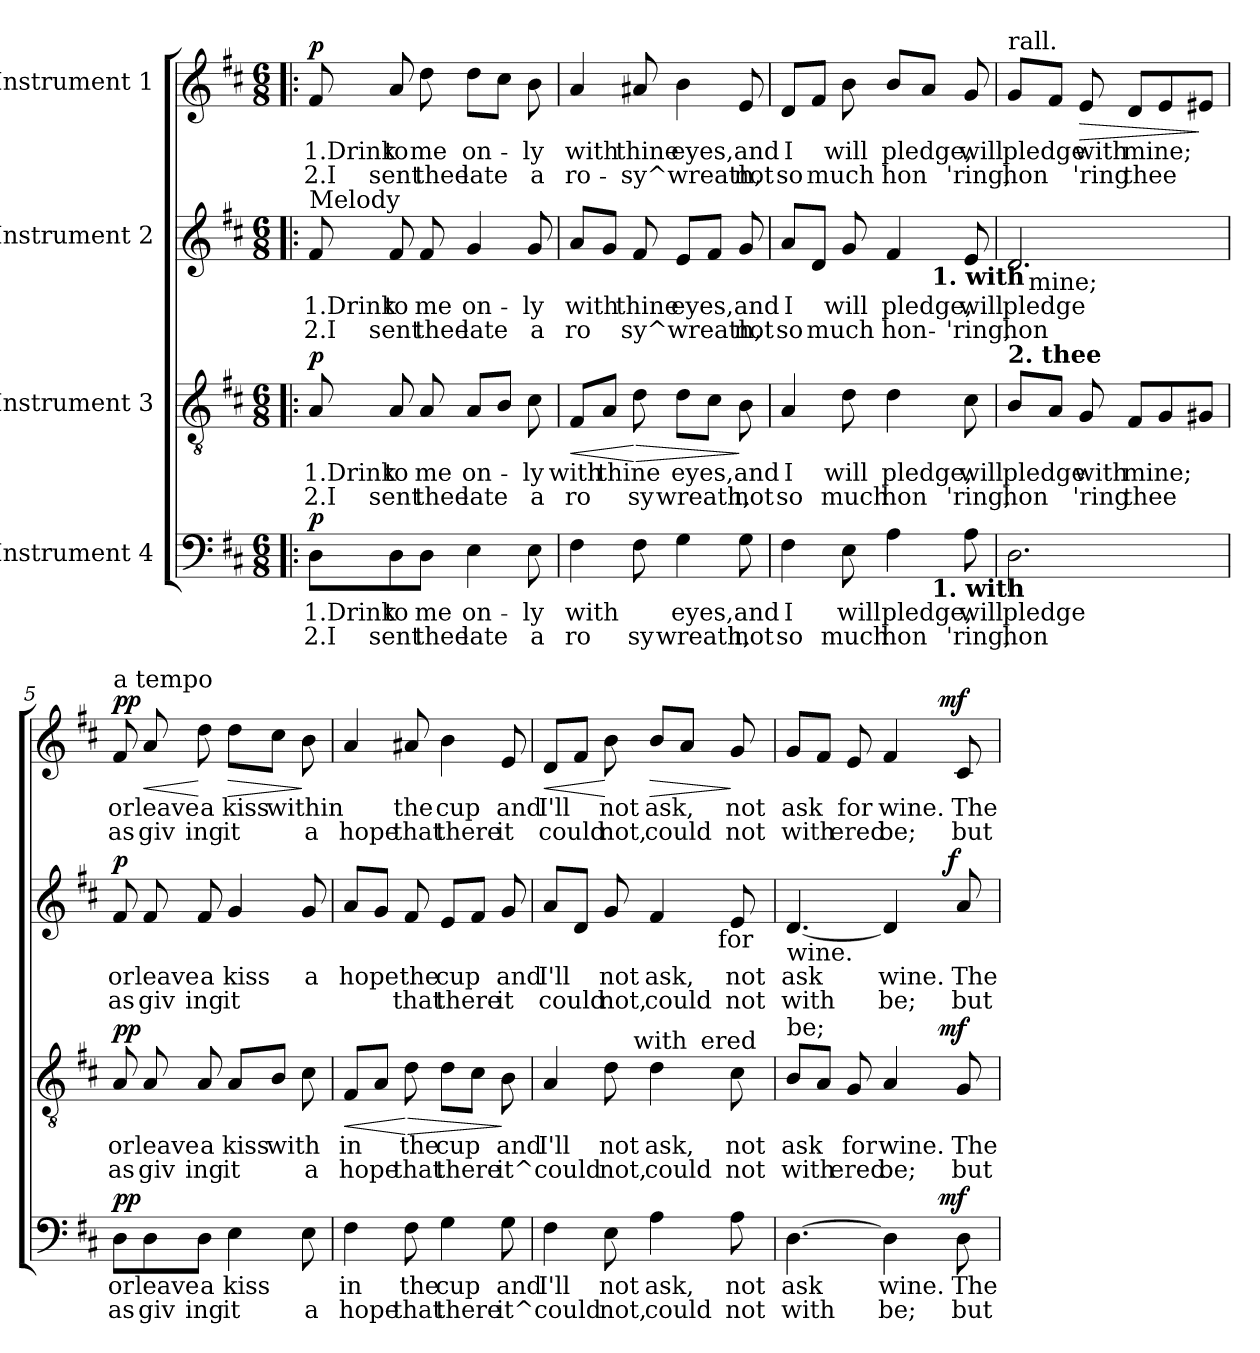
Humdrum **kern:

**kern	**text	**text	**dynam	**kern	**text	**text	**dynam	**kern	**text	**text	**dynam	**kern	**text	**text	**dynam
*part4	*part4	*part4	*part4	*part3	*part3	*part3	*part3	*part2	*part2	*part2	*part2	*part1	*part1	*part1	*part1
*staff4	*staff4	*staff4	*staff4	*staff3	*staff3	*staff3	*staff3	*staff2	*staff2	*staff2	*staff2	*staff1	*staff1	*staff1	*staff1
*I"Instrument 4	*	*	*	*I"Instrument 3	*	*	*	*I"Instrument 2	*	*	*	*I"Instrument 1	*	*	*
!!LO:PB:g=z
*stria5	*	*	*	*stria5	*	*	*	*stria5	*	*	*	*stria5	*	*	*
*clefF4	*	*	*	*clefGv2	*	*	*	*clefG2	*	*	*	*clefG2	*	*	*
*k[f#c#]	*	*	*	*k[f#c#]	*	*	*	*k[f#c#]	*	*	*	*k[f#c#]	*	*	*
*D:	*	*	*	*D:	*	*	*	*D:	*	*	*	*D:	*	*	*
*M6/8	*	*	*	*M6/8	*	*	*	*M6/8	*	*	*	*M6/8	*	*	*
=1!|:	=1!|:	=1!|:	=1!|:	=1!|:	=1!|:	=1!|:	=1!|:	=1!|:	=1!|:	=1!|:	=1!|:	=1!|:	=1!|:	=1!|:	=1!|:
!	!	!	!	!	!	!	!	!LO:TX:a:t=Melody	!	!	!	!	!	!	!
!	!LO:LY:a:rj	!LO:LY:a:rj	!LO:DY:b	!	!LO:LY:b:rj	!LO:LY:b:rj	!LO:DY:a	!	!LO:LY:a:rj	!LO:LY:a:rj	!	!	!LO:LY:b:rj	!LO:LY:b:rj	!LO:DY:a
8D\L	1.Drink	2.I	p	8A/	1.Drink	2.I	p	8f#/	1.Drink	2.I	.	8f#/	1.Drink	2.I	p
!	!LO:LY:a:rj	!LO:LY:a:rj	!	!	!LO:LY:b:rj	!LO:LY:b:rj	!	!	!LO:LY:a:rj	!LO:LY:a:rj	!	!	!LO:LY:b:rj	!LO:LY:b:rj	!
8D\	to	sent	.	8A/	to	sent	.	8f#/	to	sent	.	8a/	to	sent	.
!	!LO:LY:a:rj	!LO:LY:a:rj	!	!	!LO:LY:b:rj	!LO:LY:b:rj	!	!	!LO:LY:a:rj	!LO:LY:a:rj	!	!	!LO:LY:b:rj	!LO:LY:b:rj	!
8D\J	me	thee	.	8A/	me	thee	.	8f#/	me	thee	.	8dd\	me	thee	.
!	!LO:LY:a:rj	!LO:LY:a:rj	!	!	!LO:LY:b:rj	!LO:LY:b:rj	!	!	!LO:LY:a:rj	!LO:LY:a:rj	!	!	!LO:LY:b:rj	!LO:LY:b:rj	!
4E\	on-	-late	.	8A/L	on-	-late	.	4g/	on-	-late	.	8dd\L	on-	-late	.
!	!	!	!	!	!LO:LY:b:rj	!LO:LY:b:rj	!	!	!	!	!	!	!LO:LY:b:rj	!LO:LY:b:rj	!
.	.	.	.	8B/J	.	.	.	.	.	.	.	8cc#\J	.	.	.
!	!LO:LY:a:rj	!LO:LY:a:rj	!	!	!LO:LY:b:rj	!LO:LY:b:rj	!	!	!LO:LY:a:rj	!LO:LY:a:rj	!	!	!LO:LY:b:rj	!LO:LY:b:rj	!
8E\	ly	a	.	8c#\	ly	a	.	8g/	ly	a	.	8b\	ly	a	.
=2	=2	=2	=2	=2	=2	=2	=2	=2	=2	=2	=2	=2	=2	=2	=2
!	!LO:LY:a:rj	!LO:LY:a:rj	!	!	!LO:LY:b:rj	!LO:LY:b:rj	!LO:HP:b	!	!LO:LY:a:rj	!LO:LY:a:rj	!	!	!LO:LY:b:rj	!LO:LY:b:rj	!
4F#\	with	ro	.	8F#/L	with	ro	<	8a/L	with	ro-	.	4a/	with	ro-	.
!	!	!	!	!	!LO:LY:b:rj	!LO:LY:b:rj	!	!	!LO:LY:a:rj	!LO:LY:a:rj	!	!	!	!	!
.	.	.	.	8A/J	thine	.	.	8g/J	--	-	.	.	.	.	.
!	!LO:LY:a:rj	!LO:LY:a:rj	!	!	!LO:LY:b:rj	!LO:LY:b:rj	!LO:HP:n=1:b	!	!LO:LY:a:rj	!LO:LY:a:rj	!	!	!LO:LY:b:rj	!LO:LY:b:rj	!
8F#\	.	sy	.	8d\	.	sy	[ >	8f#/	thine	sy^wreath,	.	8a#X/	-thine	sy^wreath,	.
!	!LO:LY:a:rj	!LO:LY:a:rj	!	!	!LO:LY:b:rj	!LO:LY:b:rj	!	!	!LO:LY:a:rj	!LO:LY:a:rj	!	!	!LO:LY:b:rj	!LO:LY:b:rj	!
4G\	eyes,	wreath,	.	8d\L	eyes,	wreath,	.	8e/L	eyes,	.	.	4b\	eyes,	.	.
!	!	!	!	!	!LO:LY:b:rj	!LO:LY:b:rj	!	!	!LO:LY:a:rj	!LO:LY:a:rj	!	!	!	!	!
.	.	.	.	8c#\J	.	.	.	8f#/J	.	.	.	.	.	.	.
!	!LO:LY:a:rj	!LO:LY:a:rj	!	!	!LO:LY:b:rj	!LO:LY:b:rj	!	!	!LO:LY:a:rj	!LO:LY:a:rj	!	!	!LO:LY:b:rj	!LO:LY:b:rj	!
8G\	and	not	.	8B\	and	not	]	8g/	and	not	.	8e/	and	not	.
=3	=3	=3	=3	=3	=3	=3	=3	=3	=3	=3	=3	=3	=3	=3	=3
!	!LO:LY:a:rj	!LO:LY:a:rj	!	!	!LO:LY:b:rj	!LO:LY:b:rj	!	!	!LO:LY:a:rj	!LO:LY:a:rj	!	!	!LO:LY:b:rj	!LO:LY:b:rj	!
*^	*	*	*	*	*	*	*	*^	*	*	*	*	*	*	*
4F#\	2ryy	I	so	.	4A/	I	so	.	8a/L	2ryy	I	so	.	8d/L	I	so	.
!	!	!	!	!	!	!	!	!	!	!	!LO:LY:a:rj	!LO:LY:a:rj	!	!	!LO:LY:b:rj	!LO:LY:b:rj	!
.	.	.	.	.	.	.	.	.	8d/J	.	.	much	.	8f#/J	.	much	.
!	!	!LO:LY:a:rj	!LO:LY:a:rj	!	!	!LO:LY:b:rj	!LO:LY:b:rj	!	!	!	!LO:LY:a:rj	!LO:LY:a:rj	!	!	!LO:LY:b:rj	!LO:LY:b:rj	!
8E\	.	will	much	.	8d\	will	much	.	8g/	.	will	.	.	8b\	will	.	.
!	!	!LO:LY:a:rj	!LO:LY:a:rj	!	!	!LO:LY:b:rj	!LO:LY:b:rj	!	!	!	!LO:LY:a:rj	!LO:LY:a:rj	!	!	!LO:LY:b:rj	!LO:LY:b:rj	!
4A\	.	pledge,	hon	.	4d\	pledge,	hon	.	4f#/	.	pledge,	hon-	.	8b/L	pledge,	hon-	.
!	!	!	!	!	!	!	!	!	!	!	!	!	!	!	!LO:LY:b:rj	!LO:LY:b:rj	!
.	64ryy	.	.	.	.	.	.	.	.	64ryy	.	.	.	8a/J	--	-	.
!	!	!	!	!	!	!	!	!	!	!LO:TX:b:B:t=1. with	!	!	!	!	!	!	!
!	!LO:TX:b:B:t=1. with	!	!	!	!	!	!	!	!	!	!	!	!	!	!	!	!
.	8...ryy	.	.	.	.	.	.	.	.	8...ryy	.	.	.	.	.	.	.
!	!	!LO:LY:a:rj	!LO:LY:a:rj	!	!	!LO:LY:b:rj	!LO:LY:b:rj	!	!	!	!LO:LY:a:rj	!LO:LY:a:rj	!	!	!LO:LY:b:rj	!LO:LY:b:rj	!
8A\	.	will	'ring,	.	8c#\	will	'ring,	.	8e/	.	-will	'ring,	.	8g/	will	'ring,	.
!!LO:PB:g=z
=4	=4	=4	=4	=4	=4	=4	=4	=4	=4	=4	=4	=4	=4	=4	=4	=4	=4
!	!	!	!	!	!	!	!	!	!	!	!	!	!	!LO:TX:a:t=rall.	!	!	!
!	!	!	!	!	!LO:TX:a:B:t=2. thee	!	!	!	!	!	!	!	!	!	!	!	!
!	!	!LO:LY:a:rj	!LO:LY:a:rj	!	!	!LO:LY:b:rj	!LO:LY:b:rj	!	!	!	!LO:LY:a:rj	!LO:LY:a:rj	!	!	!LO:LY:b:rj	!LO:LY:b:rj	!
*v	*v	*	*	*	*	*	*	*	*	*	*	*	*	*	*	*	*
2.D\	pledge	hon	.	8B/L	pledge	hon	.	2.d/	16ryy	pledge	hon	.	8g/L	pledge	hon	.
!	!	!	!	!	!	!	!	!	!LO:TX:b:t=mine;	!	!	!	!	!	!	!
.	.	.	.	.	.	.	.	.	2ryy	.	.	.	.	.	.	.
!	!	!	!	!	!LO:LY:b:rj	!LO:LY:b:rj	!	!	!	!	!	!	!	!LO:LY:b:rj	!LO:LY:b:rj	!
.	.	.	.	8A/J	.	.	.	.	.	.	.	.	8f#/J	.	.	.
!	!	!	!	!	!LO:LY:b:rj	!LO:LY:b:rj	!	!	!	!	!	!	!	!LO:LY:b:rj	!LO:LY:b:rj	!LO:HP:b
.	.	.	.	8G/	with	'ring	.	.	.	.	.	.	8e/	with	'ring	>
!	!	!	!	!	!LO:LY:b:rj	!LO:LY:b:rj	!	!	!	!	!	!	!	!LO:LY:b:rj	!LO:LY:b:rj	!
.	.	.	.	8F#/L	mine;	thee	.	.	.	.	.	.	8d/L	mine;	thee	.
!	!	!	!	!	!LO:LY:b:rj	!LO:LY:b:rj	!	!	!	!	!	!	!	!LO:LY:b:rj	!LO:LY:b:rj	!
.	.	.	.	8G/	.	.	.	.	.	.	.	.	8e/	.	.	.
.	.	.	.	.	.	.	.	.	8.ryy	.	.	.	.	.	.	.
!	!	!	!	!	!LO:LY:b:rj	!LO:LY:b:rj	!	!	!	!	!	!	!	!LO:LY:b:rj	!LO:LY:b:rj	!
.	.	.	.	8G#X/J	.	.	.	.	.	.	.	.	8e#X/J	.	.	]
=5	=5	=5	=5	=5	=5	=5	=5	=5	=5	=5	=5	=5	=5	=5	=5	=5
!	!	!	!	!	!	!	!	!	!	!	!	!	!LO:TX:a:t=a tempo	!	!	!
!	!LO:LY:a:rj	!LO:LY:a:rj	!LO:DY:b	!	!LO:LY:b:rj	!LO:LY:b:rj	!LO:DY:a	!	!	!LO:LY:a:rj	!LO:LY:a:rj	!LO:DY:b	!	!LO:LY:b:rj	!LO:LY:b:rj	!LO:HP:b
!	!	!	!	!	!	!	!	!	!	!	!	!	!	!	!	!LO:DY:n=1:a
*	*	*	*	*	*	*	*	*v	*v	*	*	*	*	*	*	*
8D\L	or	as	pp	8A/	or	as	pp	8f#/	or	as	p	8f#/	or	as	< pp
!	!LO:LY:a:rj	!LO:LY:a:rj	!	!	!LO:LY:b:rj	!LO:LY:b:rj	!	!	!LO:LY:a:rj	!LO:LY:a:rj	!	!	!LO:LY:b:rj	!LO:LY:b:rj	!
8D\	leave	giv	.	8A/	leave	giv	.	8f#/	leave	giv	.	8a/	leave	giv	.
!	!LO:LY:a:rj	!LO:LY:a:rj	!	!	!LO:LY:b:rj	!LO:LY:b:rj	!	!	!LO:LY:a:rj	!LO:LY:a:rj	!	!	!LO:LY:b:rj	!LO:LY:b:rj	!
8D\J	a	ing	.	8A/	a	ing	.	8f#/	a	ing	.	8dd\	a	ing	[
!	!LO:LY:a:rj	!LO:LY:a:rj	!	!	!LO:LY:b:rj	!LO:LY:b:rj	!	!	!LO:LY:a:rj	!LO:LY:a:rj	!	!	!LO:LY:b:rj	!LO:LY:b:rj	!LO:HP:b
4E\	kiss	it	.	8A/L	kiss	it	.	4g/	kiss	it	.	8dd\L	kiss	it	>
!	!	!	!	!	!LO:LY:b:rj	!LO:LY:b:rj	!	!	!	!	!	!	!LO:LY:b:rj	!LO:LY:b:rj	!
.	.	.	.	8B/J	with	.	.	.	.	.	.	8cc#\J	within	.	.
!	!LO:LY:a:rj	!LO:LY:a:rj	!	!	!LO:LY:b:rj	!LO:LY:b:rj	!	!	!LO:LY:a:rj	!LO:LY:a:rj	!	!	!LO:LY:b:rj	!LO:LY:b:rj	!
8E\	.	a	.	8c#\	.	a	.	8g/	a	.	.	8b\	.	a	]
=6	=6	=6	=6	=6	=6	=6	=6	=6	=6	=6	=6	=6	=6	=6	=6
!	!LO:LY:a:rj	!LO:LY:a:rj	!	!	!LO:LY:b:rj	!LO:LY:b:rj	!LO:HP:b	!	!LO:LY:a:rj	!LO:LY:a:rj	!	!	!LO:LY:b:rj	!LO:LY:b:rj	!
4F#\	in	hope	.	8F#/L	in	hope	<	8a/L	hope	.	.	4a/	.	hope	.
!	!	!	!	!	!LO:LY:b:rj	!LO:LY:b:rj	!	!	!LO:LY:a:rj	!LO:LY:a:rj	!	!	!	!	!
.	.	.	.	8A/J	.	.	.	8g/J	.	.	.	.	.	.	.
!	!LO:LY:a:rj	!LO:LY:a:rj	!	!	!LO:LY:b:rj	!LO:LY:b:rj	!LO:HP:n=1:b	!	!LO:LY:a:rj	!LO:LY:a:rj	!	!	!LO:LY:b:rj	!LO:LY:b:rj	!
8F#\	the	that	.	8d\	the	that	[ >	8f#/	the	that	.	8a#X/	the	that	.
!	!LO:LY:a:rj	!LO:LY:a:rj	!	!	!LO:LY:b:rj	!LO:LY:b:rj	!	!	!LO:LY:a:rj	!LO:LY:a:rj	!	!	!LO:LY:b:rj	!LO:LY:b:rj	!
4G\	cup	there	.	8d\L	cup	there	.	8e/L	cup	there	.	4b\	cup	there	.
!	!	!	!	!	!LO:LY:b:rj	!LO:LY:b:rj	!	!	!LO:LY:a:rj	!LO:LY:a:rj	!	!	!	!	!
.	.	.	.	8c#\J	.	.	.	8f#/J	.	.	.	.	.	.	.
!	!LO:LY:a:rj	!LO:LY:a:rj	!	!	!LO:LY:b:rj	!LO:LY:b:rj	!	!	!LO:LY:a:rj	!LO:LY:a:rj	!	!	!LO:LY:b:rj	!LO:LY:b:rj	!
8G\	and	it^could	.	8B\	and	it^could	]	8g/	and	it	.	8e/	and	it	.
=7	=7	=7	=7	=7	=7	=7	=7	=7	=7	=7	=7	=7	=7	=7	=7
!	!LO:LY:a:rj	!LO:LY:a:rj	!	!	!LO:LY:b:rj	!LO:LY:b:rj	!	!	!LO:LY:a:rj	!LO:LY:a:rj	!	!	!LO:LY:b:rj	!LO:LY:b:rj	!LO:HP:b
*	*	*	*	*^	*	*	*	*^	*	*	*	*	*	*	*
*	*	*	*	*	*^	*	*	*	*	*	*	*	*	*	*	*	*
4F#\	I'll	.	.	4A/	4ryy	2ryy	I'll	.	.	8a/L	2ryy	I'll	could	.	8d/L	I'll	could	<
!	!	!	!	!	!	!	!	!	!	!	!	!LO:LY:a:rj	!LO:LY:a:rj	!	!	!LO:LY:b:rj	!LO:LY:b:rj	!
.	.	.	.	.	.	.	.	.	.	8d/J	.	.	.	.	8f#/J	.	.	.
!	!LO:LY:a:rj	!LO:LY:a:rj	!	!	!	!	!LO:LY:b:rj	!LO:LY:b:rj	!	!	!	!LO:LY:a:rj	!LO:LY:a:rj	!	!	!LO:LY:b:rj	!LO:LY:b:rj	!
8E\	not	not,	.	8d\	16ryy	.	not	not,	.	8g/	.	not	not,	.	8b\	not	not,	[
.	.	.	.	.	64ryy	.	.	.	.	.	.	.	.	.	.	.	.	.
!	!	!	!	!	!LO:TX:a:t=with	!	!	!	!	!	!	!	!	!	!	!	!	!
.	.	.	.	.	4ryy	.	.	.	.	.	.	.	.	.	.	.	.	.
!	!LO:LY:a:rj	!LO:LY:a:rj	!	!	!	!	!LO:LY:b:rj	!LO:LY:b:rj	!	!	!	!LO:LY:a:rj	!LO:LY:a:rj	!	!	!LO:LY:b:rj	!LO:LY:b:rj	!LO:HP:b
4A\	ask,	could	.	4d\	.	.	ask,	could	.	4f#/	.	ask,	could	.	8b/L	ask,	could	>
!	!	!	!	!	!	!	!	!	!	!	!	!	!	!	!	!LO:LY:b:rj	!LO:LY:b:rj	!
.	.	.	.	.	.	16ryy	.	.	.	.	16.ryy	.	.	.	8a/J	.	.	.
!	!	!	!	!	!	!LO:TX:a:t=ered	!	!	!	!	!	!	!	!	!	!	!	!
.	.	.	.	.	.	8.ryy	.	.	.	.	.	.	.	.	.	.	.	.
.	.	.	.	.	8ryy	.	.	.	.	.	.	.	.	.	.	.	.	.
!	!	!	!	!	!	!	!	!	!	!	!LO:TX:b:t=for	!	!	!	!	!	!	!
.	.	.	.	.	.	.	.	.	.	.	8ryy	.	.	.	.	.	.	.
!	!LO:LY:a:rj	!LO:LY:a:rj	!	!	!	!	!LO:LY:b:rj	!LO:LY:b:rj	!	!	!	!LO:LY:a:rj	!LO:LY:a:rj	!	!	!LO:LY:b:rj	!LO:LY:b:rj	!
8A\	not	not	.	8c#\	.	.	not	not	.	8e/	.	not	not	.	8g/	not	not	]
.	.	.	.	.	32.ryy	.	.	.	.	.	.	.	.	.	.	.	.	.
.	.	.	.	.	.	.	.	.	.	.	32ryy	.	.	.	.	.	.	.
!!LO:PB:g=z
=8	=8	=8	=8	=8	=8	=8	=8	=8	=8	=8	=8	=8	=8	=8	=8	=8	=8	=8
!	!	!	!	!	!	!	!	!	!	!LO:TX:b:t=wine.	!	!	!	!	!	!	!	!
!	!	!	!	!LO:TX:a:t=be;	!	!	!	!	!	!	!	!	!	!	!	!	!	!
!LO:TX:b:t=wine.	!	!	!	!	!	!	!	!	!	!	!	!	!	!	!	!	!	!
!LO:TX:b:t=be;	!	!	!	!	!	!	!	!	!	!	!	!	!	!	!	!	!	!
!	!LO:LY:a:rj	!LO:LY:a:rj	!	!	!	!	!LO:LY:b:rj	!LO:LY:b:rj	!	!	!	!LO:LY:a:rj	!LO:LY:a:rj	!	!	!LO:LY:b:rj	!LO:LY:b:rj	!
*^	*	*	*	*	*v	*v	*	*	*	*	*	*	*	*	*^	*	*	*
[>4.D\	2ryy	ask	with	.	8B/L	2ryy	ask	with	.	[<4.d/	2ryy	ask	with	.	8g/L	2ryy	ask	with	.
!	!	!	!	!	!	!	!LO:LY:b:rj	!LO:LY:b:rj	!	!	!	!	!	!	!	!	!LO:LY:b:rj	!LO:LY:b:rj	!
.	.	.	.	.	8A/J	.	.	.	.	.	.	.	.	.	8f#/J	.	.	.	.
!	!	!	!	!	!	!	!LO:LY:b:rj	!LO:LY:b:rj	!	!	!	!	!	!	!	!	!LO:LY:b:rj	!LO:LY:b:rj	!
.	.	.	.	.	8G/	.	for	ered	.	.	.	.	.	.	8e/	.	for	ered	.
!	!	!LO:LY:a:rj	!LO:LY:a:rj	!	!	!	!LO:LY:b:rj	!LO:LY:b:rj	!	!	!	!LO:LY:a:rj	!LO:LY:a:rj	!	!	!	!LO:LY:b:rj	!LO:LY:b:rj	!
4D\]	.	wine.	be;	.	4A/	.	wine.	be;	.	4d/]	.	wine.	be;	.	4f#/	.	wine.	be;	.
.	16.ryy	.	.	.	.	16.ryy	.	.	.	.	16..ryy	.	.	.	.	16.ryy	.	.	.
!	!	!	!	!LO:DY:b	!	!	!	!	!LO:DY:a	!	!	!	!	!	!	!	!	!	!LO:DY:a
.	8ryy	.	.	mf	.	8ryy	.	.	mf	.	.	.	.	.	.	8ryy	.	.	mf
!	!	!	!	!	!	!	!	!	!	!	!	!	!	!LO:DY:b	!	!	!	!	!
.	.	.	.	.	.	.	.	.	.	.	8ryy	.	.	f	.	.	.	.	.
!	!	!LO:LY:a:rj	!LO:LY:a:rj	!	!	!	!LO:LY:b:rj	!LO:LY:b:rj	!	!	!	!LO:LY:a:rj	!LO:LY:a:rj	!	!	!	!LO:LY:b:rj	!LO:LY:b:rj	!
8D\	.	The	but	.	8G/	.	The	but	.	8a/	.	The	but	.	8c#/	.	The	but	.
.	32ryy	.	.	.	.	32ryy	.	.	.	.	.	.	.	.	.	32ryy	.	.	.
.	.	.	.	.	.	.	.	.	.	.	64ryy	.	.	.	.	.	.	.	.
*v	*v	*	*	*	*	*	*	*	*	*v	*v	*	*	*	*v	*v	*	*	*
*	*	*	*	*v	*v	*	*	*	*	*	*	*	*	*	*	*
=	=	=	=	=	=	=	=	=	=	=	=	=	=	=	=
*-	*-	*-	*-	*-	*-	*-	*-	*-	*-	*-	*-	*-	*-	*-	*-
